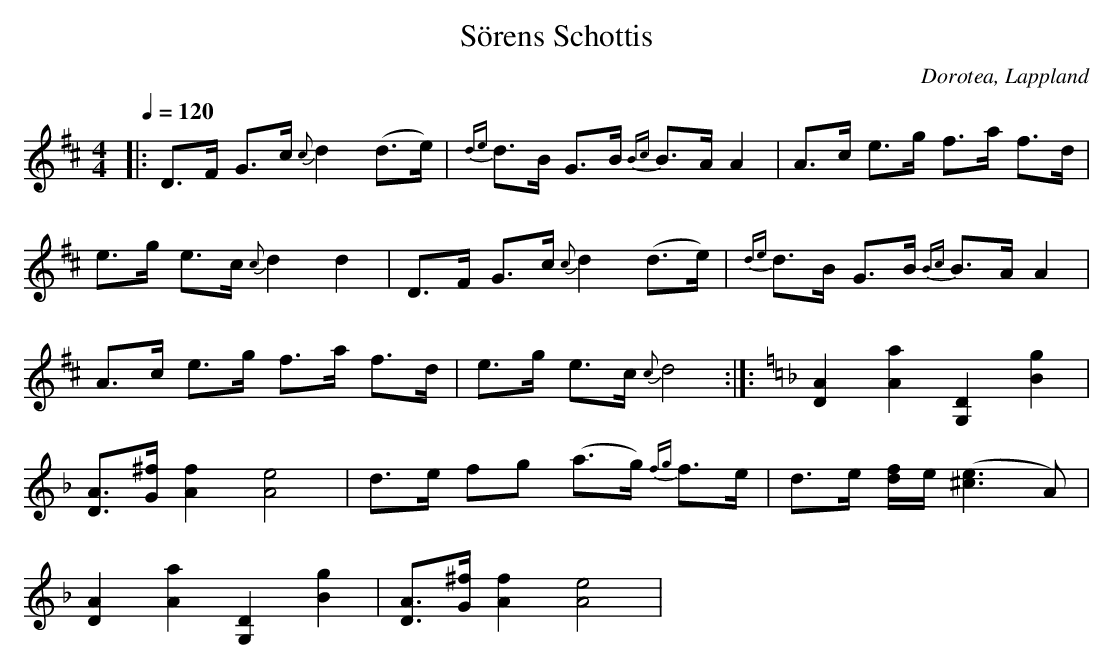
X:1
T:Sörens Schottis
O:Dorotea, Lappland
M:4/4
L:1/16
K:D
Q: 1/4=120
|: D3F G3c {c}d4 (d3e)  | {de}d3B G3B {Bc}B3A A4 | A3c e3g f3a f3d | e3g e3c {c}d4 d4| D3F G3c {c}d4 (d3e)  | {de}d3B G3B {Bc}B3A A4 | A3c e3g f3a f3d | e3g e3c {c}d8 :|]: [K:Dm] [D4A4] [A4a4] [G,4D4] [B4g4] | [D3A3][G^f] [A4f4] [A8e8] | d3e f2g2 (a3g) {fg}f3e | d3e [df]e ([^c6e6] A2)|
[D4A4] [A4a4] [G,4D4] [B4g4] | [D3A3][G^f] [A4f4] [A8e8] |
